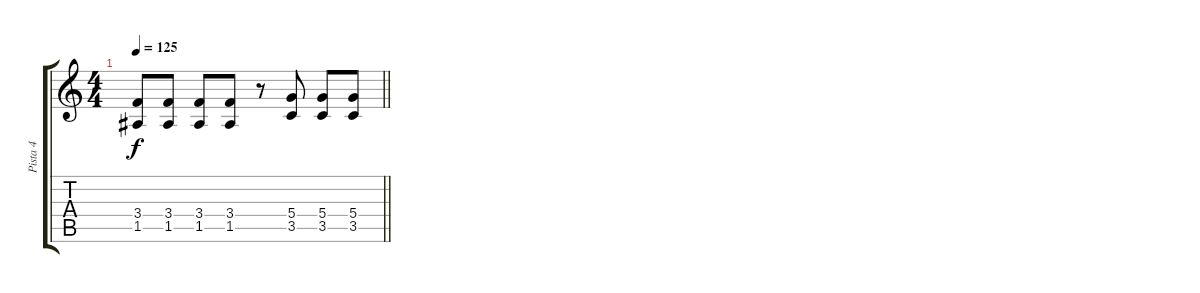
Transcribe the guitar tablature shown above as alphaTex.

\track ("Pista 4" "Pista 4") {instrument overdrivenguitar}
\staff {score tabs}
\tuning (E4 B3 G3 D3 A2 E2) {hide}
\ts (4 4)
\tempo 125
\clef g2
\barLineRight lightlight
\ks c
(3.4 1.5).8{dy f} (3.4 1.5).8 (3.4 1.5).8 (3.4 1.5).8 r.8 (5.4 3.5).8 (5.4 3.5).8 (5.4 3.5).8
